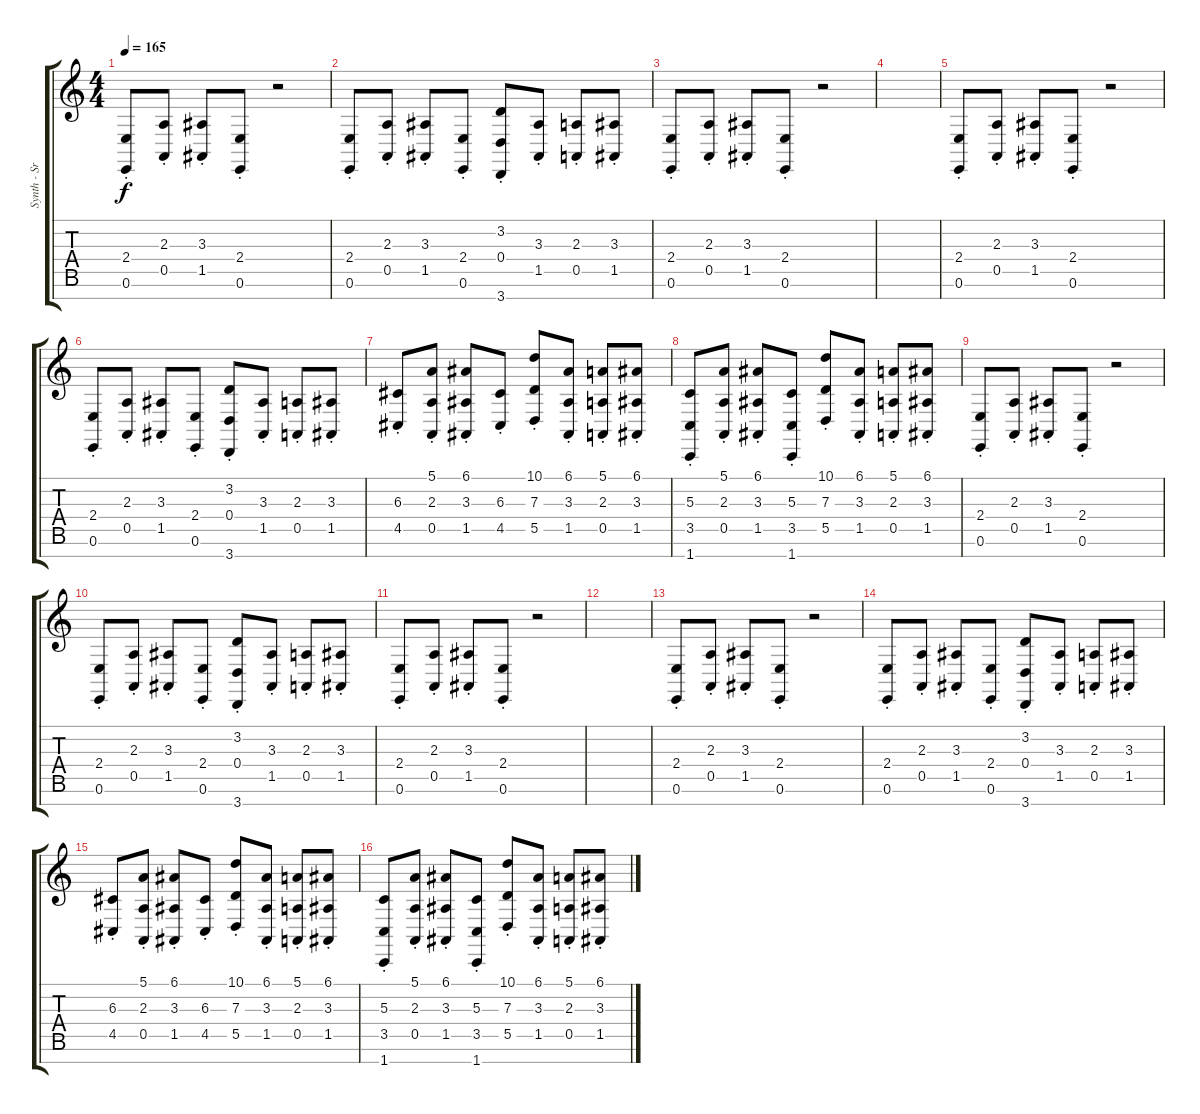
\track ("Synth - Srings/Choir" "Synth - Sr") {instrument stringensemble1}
\staff {score tabs}
\tuning (E4 B3 G3 D3 A2 E2 B1) {hide}
\ts (4 4)
\tempo 165
\clef g2
\ks c
(2.4{st} 0.6{st}).8{dy f instrument stringensemble1} (2.3{st} 0.5{st}).8 (3.3{st} 1.5{st}).8 (2.4{st} 0.6{st}).8 r.2 |
(2.4{st} 0.6{st}).8 (2.3{st} 0.5{st}).8 (3.3{st} 1.5{st}).8 (2.4{st} 0.6{st}).8 (3.2{st} 0.4{st} 3.7{st}).8 (3.3{st} 1.5{st}).8 (2.3{st} 0.5{st}).8 (3.3{st} 1.5{st}).8 |
(2.4{st} 0.6{st}).8 (2.3{st} 0.5{st}).8 (3.3{st} 1.5{st}).8 (2.4{st} 0.6{st}).8 r.2 |
|
(2.4{st} 0.6{st}).8 (2.3{st} 0.5{st}).8 (3.3{st} 1.5{st}).8 (2.4{st} 0.6{st}).8 r.2 |
(2.4{st} 0.6{st}).8 (2.3{st} 0.5{st}).8 (3.3{st} 1.5{st}).8 (2.4{st} 0.6{st}).8 (3.2{st} 0.4{st} 3.7{st}).8 (3.3{st} 1.5{st}).8 (2.3{st} 0.5{st}).8 (3.3{st} 1.5{st}).8 |
(6.3{st} 4.5{st}).8 (5.1{st} 2.3{st} 0.5{st}).8 (6.1{st} 3.3{st} 1.5{st}).8 (6.3{st} 4.5{st}).8 (10.1{st} 7.3{st} 5.5{st}).8 (6.1{st} 3.3{st} 1.5{st}).8 (5.1{st} 2.3{st} 0.5{st}).8 (6.1{st} 3.3{st} 1.5{st}).8 |
(5.3{st} 3.5{st} 1.7{st}).8 (5.1{st} 2.3{st} 0.5{st}).8 (6.1{st} 3.3{st} 1.5{st}).8 (5.3{st} 3.5{st} 1.7{st}).8 (10.1{st} 7.3{st} 5.5{st}).8 (6.1{st} 3.3{st} 1.5{st}).8 (5.1{st} 2.3{st} 0.5{st}).8 (6.1{st} 3.3{st} 1.5{st}).8 |
(2.4{st} 0.6{st}).8 (2.3{st} 0.5{st}).8 (3.3{st} 1.5{st}).8 (2.4{st} 0.6{st}).8 r.2 |
(2.4{st} 0.6{st}).8 (2.3{st} 0.5{st}).8 (3.3{st} 1.5{st}).8 (2.4{st} 0.6{st}).8 (3.2{st} 0.4{st} 3.7{st}).8 (3.3{st} 1.5{st}).8 (2.3{st} 0.5{st}).8 (3.3{st} 1.5{st}).8 |
(2.4{st} 0.6{st}).8 (2.3{st} 0.5{st}).8 (3.3{st} 1.5{st}).8 (2.4{st} 0.6{st}).8 r.2 |
|
(2.4{st} 0.6{st}).8 (2.3{st} 0.5{st}).8 (3.3{st} 1.5{st}).8 (2.4{st} 0.6{st}).8 r.2 |
(2.4{st} 0.6{st}).8 (2.3{st} 0.5{st}).8 (3.3{st} 1.5{st}).8 (2.4{st} 0.6{st}).8 (3.2{st} 0.4{st} 3.7{st}).8 (3.3{st} 1.5{st}).8 (2.3{st} 0.5{st}).8 (3.3{st} 1.5{st}).8 |
(6.3{st} 4.5{st}).8 (5.1{st} 2.3{st} 0.5{st}).8 (6.1{st} 3.3{st} 1.5{st}).8 (6.3{st} 4.5{st}).8 (10.1{st} 7.3{st} 5.5{st}).8 (6.1{st} 3.3{st} 1.5{st}).8 (5.1{st} 2.3{st} 0.5{st}).8 (6.1{st} 3.3{st} 1.5{st}).8 |
(5.3{st} 3.5{st} 1.7{st}).8 (5.1{st} 2.3{st} 0.5{st}).8 (6.1{st} 3.3{st} 1.5{st}).8 (5.3{st} 3.5{st} 1.7{st}).8 (10.1{st} 7.3{st} 5.5{st}).8 (6.1{st} 3.3{st} 1.5{st}).8 (5.1{st} 2.3{st} 0.5{st}).8 (6.1{st} 3.3{st} 1.5{st}).8
